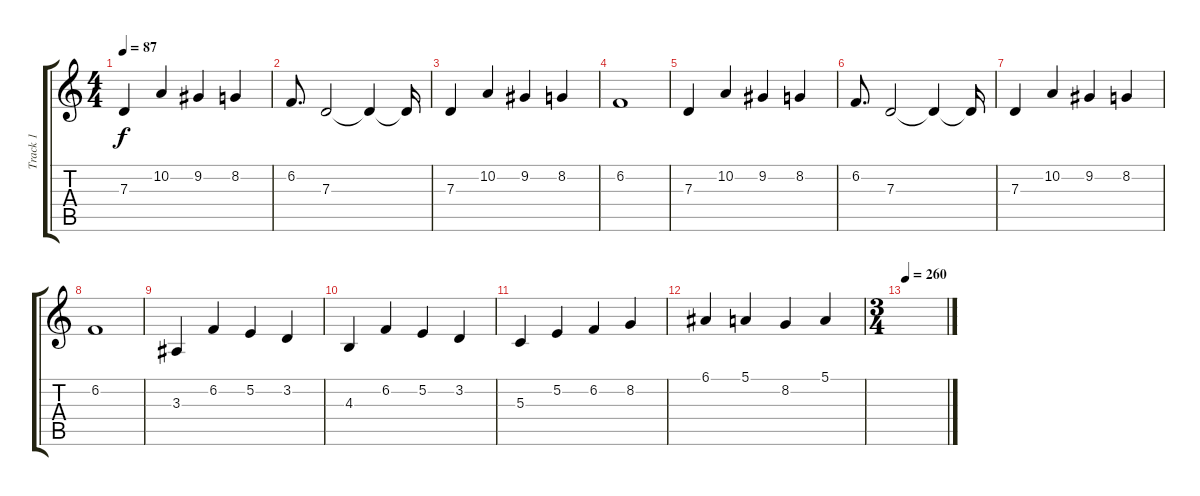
\track ("Track 1" "Track 1") {instrument pad1newage}
\staff {score tabs}
\tuning (E4 B3 G3 D3 A2 D2) {hide}
\ts (4 4)
\tempo 87
\clef g2
\ks c
7.3.4{dy f instrument pad1newage} 10.2.4 9.2.4 8.2.4 |
6.2.8{d} 7.3.2 7.3{t}.4 7.3{t}.16 |
7.3.4 10.2.4 9.2.4 8.2.4 |
6.2.1 |
7.3.4 10.2.4 9.2.4 8.2.4 |
6.2.8{d} 7.3.2 7.3{t}.4 7.3{t}.16 |
7.3.4 10.2.4 9.2.4 8.2.4 |
6.2.1 |
3.3.4 6.2.4 5.2.4 3.2.4 |
4.3.4 6.2.4 5.2.4 3.2.4 |
5.3.4 5.2.4 6.2.4 8.2.4 |
6.1.4 5.1.4 8.2.4 5.1.4 |
\ts (3 4)
\tempo 260
